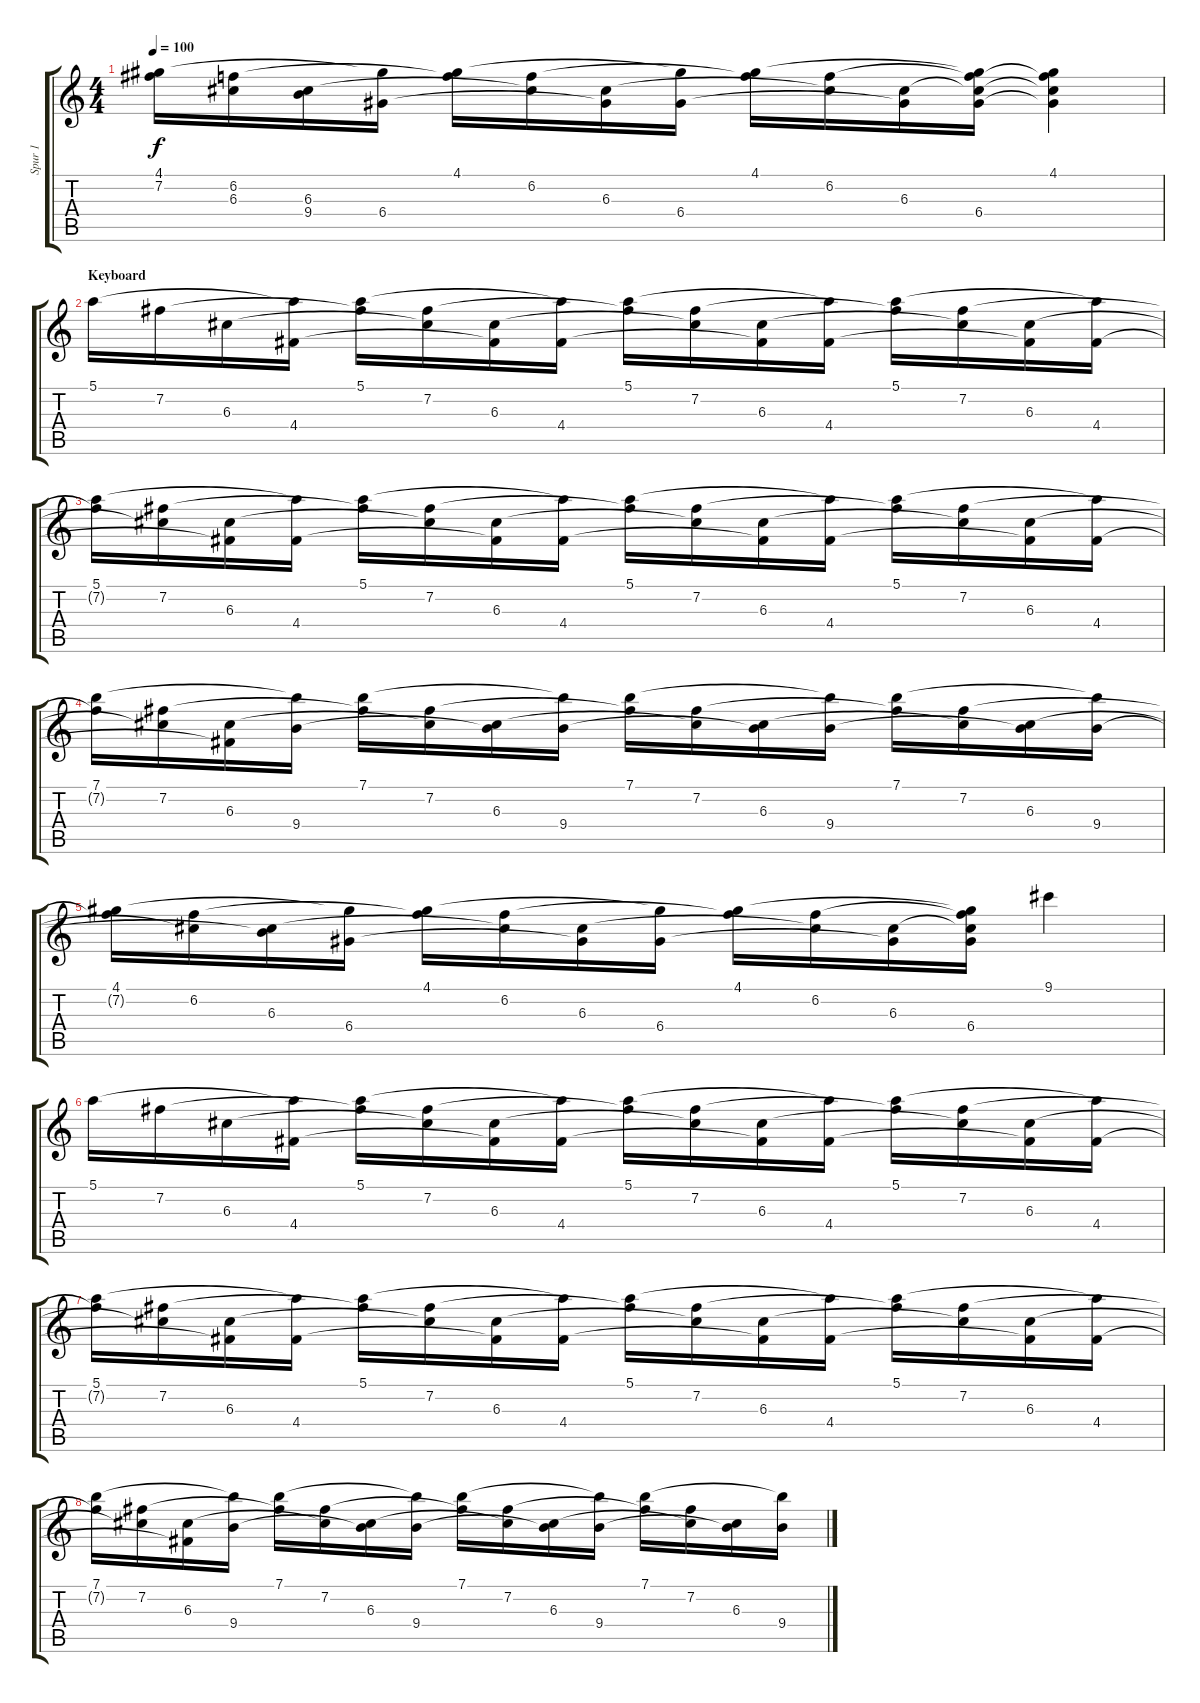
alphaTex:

\track ("Spur 1" "Spur 1") {instrument acousticguitarnylon}
\staff {score tabs}
\tuning (E4 B3 G3 D3 A2 E2) {hide}
\ts (4 4)
\tempo 100
\clef g2
\ks c
(4.1 7.2{t}).16{dy f} (6.2 6.3{t}).16 (6.3 9.4{t}).16 (4.1{t} 6.4).16 (4.1 6.2{t}).16 (6.2 6.3{t}).16 (6.3 6.4{t}).16 (4.1{t} 6.4).16 (4.1 6.2{t}).16 (6.2 6.3{t}).16 (6.3 6.4{t}).16 (4.1{t} 6.2{t} 6.3{t} 6.4).16 (4.1 6.2{t} 6.3{t} 6.4{t}).4 |
\section ("" "Keyboard")
5.1.16 7.2.16 6.3.16 (5.1{t} 4.4).16 (5.1 7.2{t}).16 (7.2 6.3{t}).16 (6.3 4.4{t}).16 (5.1{t} 4.4).16 (5.1 7.2{t}).16 (7.2 6.3{t}).16 (6.3 4.4{t}).16 (5.1{t} 4.4).16 (5.1 7.2{t}).16 (7.2 6.3{t}).16 (6.3 4.4{t}).16 (5.1{t} 4.4).16 |
(5.1 7.2{t}).16 (7.2 6.3{t}).16 (6.3 4.4{t}).16 (5.1{t} 4.4).16 (5.1 7.2{t}).16 (7.2 6.3{t}).16 (6.3 4.4{t}).16 (5.1{t} 4.4).16 (5.1 7.2{t}).16 (7.2 6.3{t}).16 (6.3 4.4{t}).16 (5.1{t} 4.4).16 (5.1 7.2{t}).16 (7.2 6.3{t}).16 (6.3 4.4{t}).16 (5.1{t} 4.4).16 |
(7.1 7.2{t}).16 (7.2 6.3{t}).16 (6.3 4.4{t}).16 (7.1{t} 9.4).16 (7.1 7.2{t}).16 (7.2 6.3{t}).16 (6.3 9.4{t}).16 (7.1{t} 9.4).16 (7.1 7.2{t}).16 (7.2 6.3{t}).16 (6.3 9.4{t}).16 (7.1{t} 9.4).16 (7.1 7.2{t}).16 (7.2 6.3{t}).16 (6.3 9.4{t}).16 (7.1{t} 9.4).16 |
(4.1 7.2{t}).16 (6.2 6.3{t}).16 (6.3 9.4{t}).16 (4.1{t} 6.4).16 (4.1 6.2{t}).16 (6.2 6.3{t}).16 (6.3 6.4{t}).16 (4.1{t} 6.4).16 (4.1 6.2{t}).16 (6.2 6.3{t}).16 (6.3 6.4{t}).16 (4.1{t} 6.2{t} 6.3{t} 6.4).16 9.1.4 |
5.1.16 7.2.16 6.3.16 (5.1{t} 4.4).16 (5.1 7.2{t}).16 (7.2 6.3{t}).16 (6.3 4.4{t}).16 (5.1{t} 4.4).16 (5.1 7.2{t}).16 (7.2 6.3{t}).16 (6.3 4.4{t}).16 (5.1{t} 4.4).16 (5.1 7.2{t}).16 (7.2 6.3{t}).16 (6.3 4.4{t}).16 (5.1{t} 4.4).16 |
(5.1 7.2{t}).16 (7.2 6.3{t}).16 (6.3 4.4{t}).16 (5.1{t} 4.4).16 (5.1 7.2{t}).16 (7.2 6.3{t}).16 (6.3 4.4{t}).16 (5.1{t} 4.4).16 (5.1 7.2{t}).16 (7.2 6.3{t}).16 (6.3 4.4{t}).16 (5.1{t} 4.4).16 (5.1 7.2{t}).16 (7.2 6.3{t}).16 (6.3 4.4{t}).16 (5.1{t} 4.4).16 |
(7.1 7.2{t}).16 (7.2 6.3{t}).16 (6.3 4.4{t}).16 (7.1{t} 9.4).16 (7.1 7.2{t}).16 (7.2 6.3{t}).16 (6.3 9.4{t}).16 (7.1{t} 9.4).16 (7.1 7.2{t}).16 (7.2 6.3{t}).16 (6.3 9.4{t}).16 (7.1{t} 9.4).16 (7.1 7.2{t}).16 (7.2 6.3{t}).16 (6.3 9.4{t}).16 (7.1{t} 9.4).16
